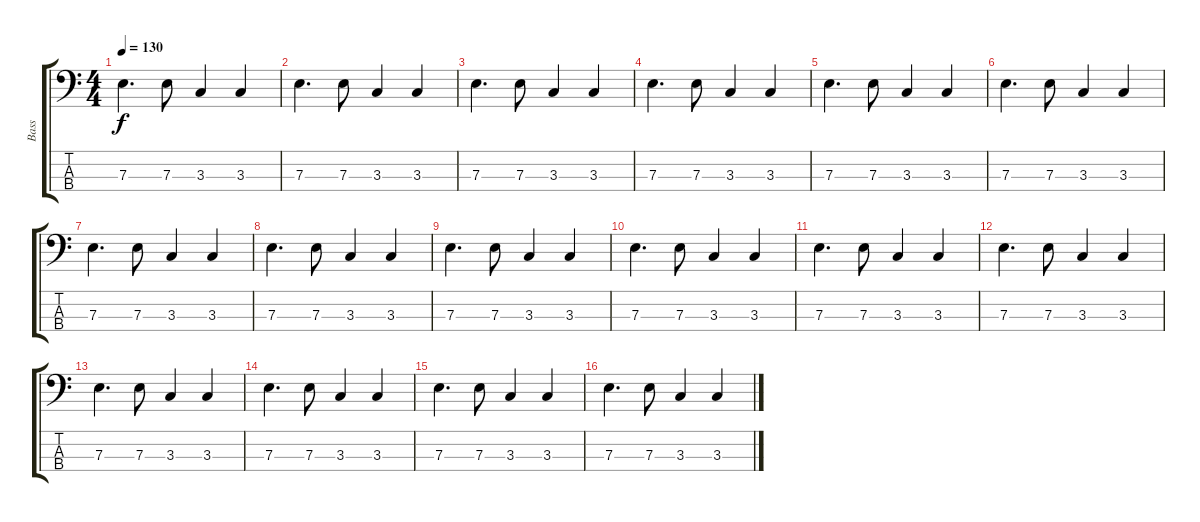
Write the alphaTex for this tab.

\track ("Bass" "Bass") {instrument electricbassfinger}
\staff {score tabs}
\tuning (G2 D2 A1 E1) {hide}
\ts (4 4)
\tempo 130
\clef f4
\ks c
7.3.4{d dy f} 7.3.8 3.3.4 3.3.4 |
7.3.4{d} 7.3.8 3.3.4 3.3.4 |
7.3.4{d} 7.3.8 3.3.4 3.3.4 |
7.3.4{d} 7.3.8 3.3.4 3.3.4 |
7.3.4{d} 7.3.8 3.3.4 3.3.4 |
7.3.4{d} 7.3.8 3.3.4 3.3.4 |
7.3.4{d} 7.3.8 3.3.4 3.3.4 |
7.3.4{d} 7.3.8 3.3.4 3.3.4 |
7.3.4{d} 7.3.8 3.3.4 3.3.4 |
7.3.4{d} 7.3.8 3.3.4 3.3.4 |
7.3.4{d} 7.3.8 3.3.4 3.3.4 |
7.3.4{d} 7.3.8 3.3.4 3.3.4 |
7.3.4{d} 7.3.8 3.3.4 3.3.4 |
7.3.4{d} 7.3.8 3.3.4 3.3.4 |
7.3.4{d} 7.3.8 3.3.4 3.3.4 |
7.3.4{d} 7.3.8 3.3.4 3.3.4
